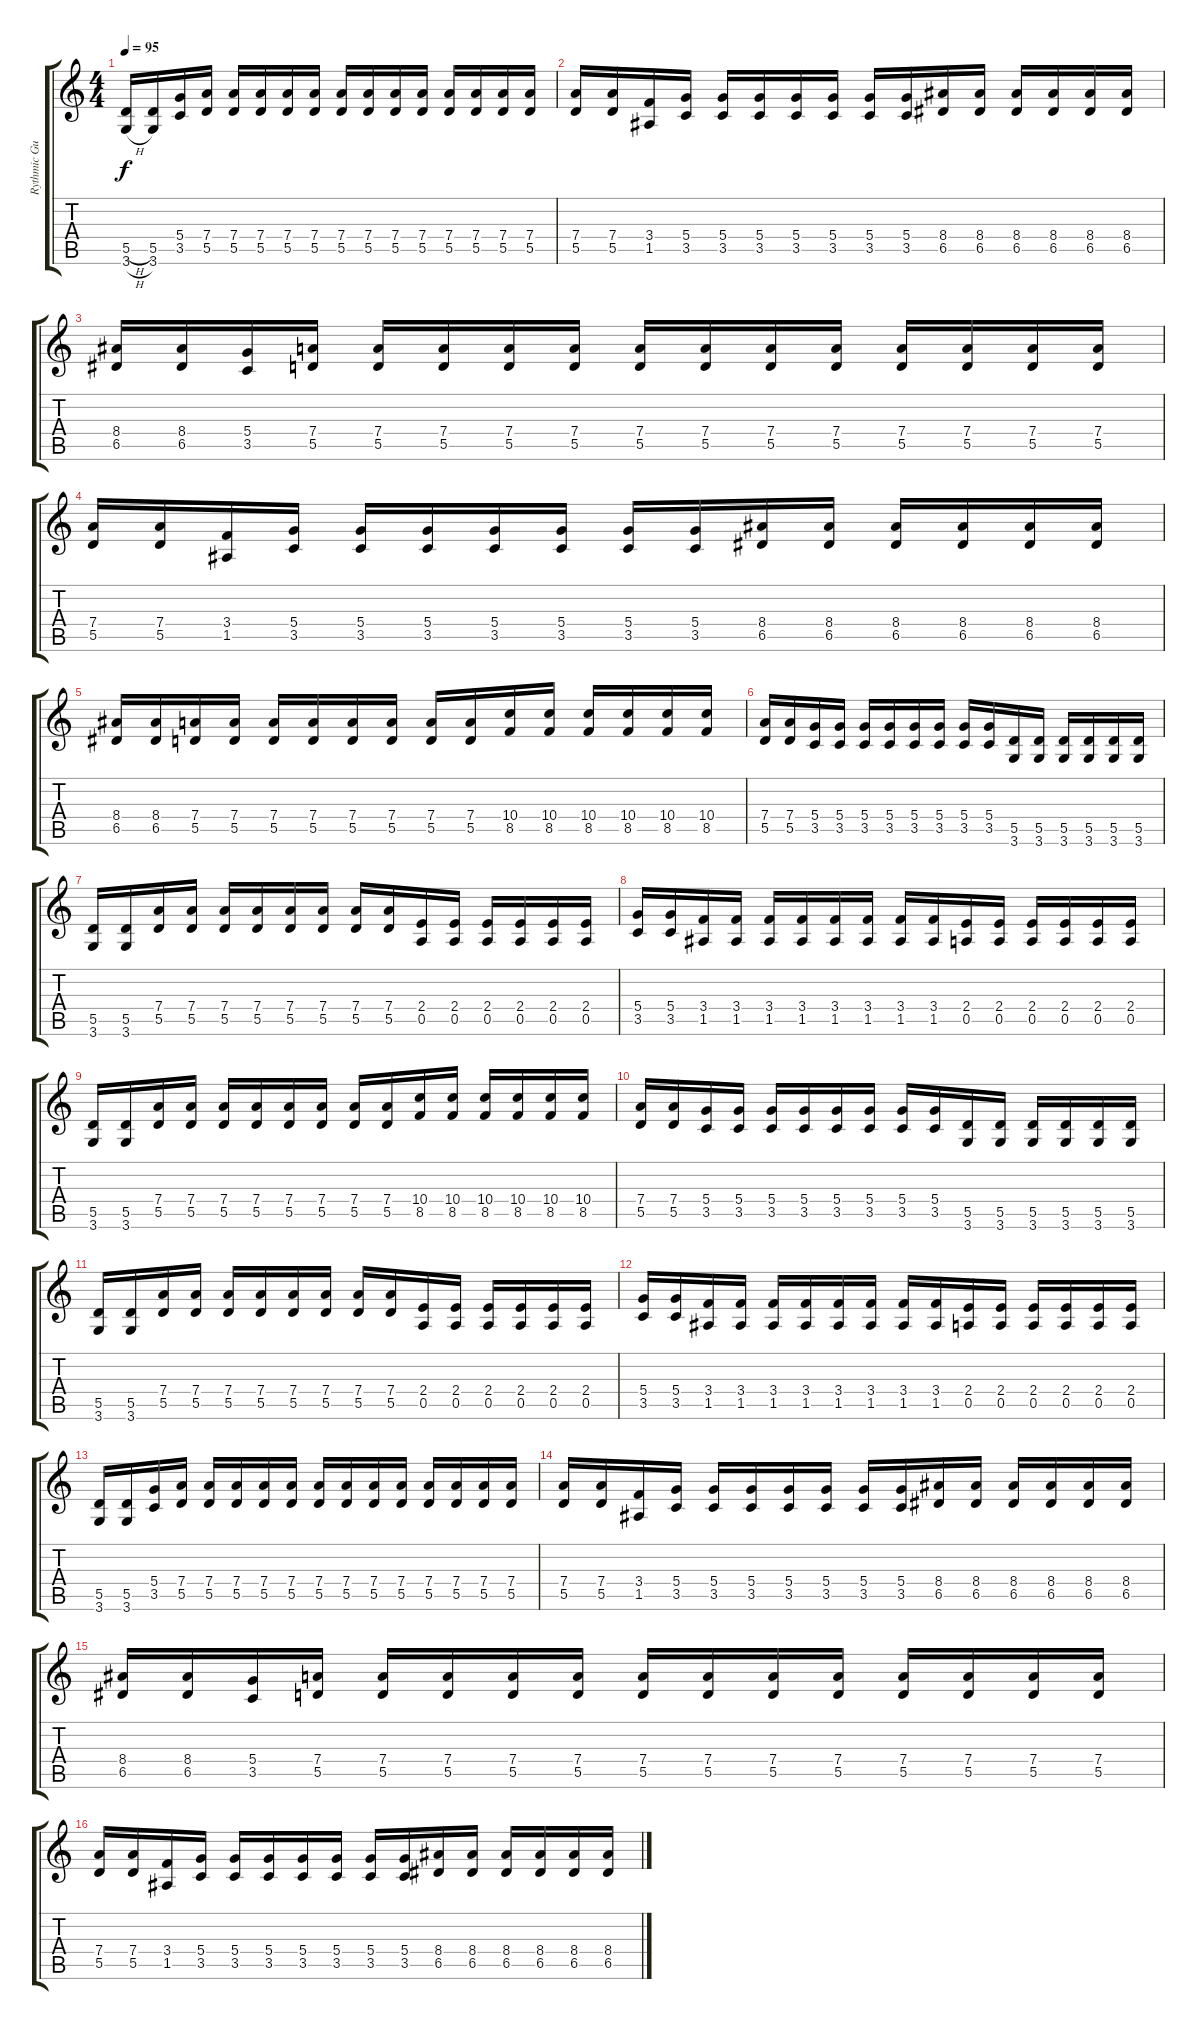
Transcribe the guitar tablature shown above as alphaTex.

\track ("Rythmic Guitar" "Rythmic Gu") {instrument distortionguitar}
\staff {score tabs}
\tuning (E4 B3 G3 D3 A2 E2) {hide}
\ts (4 4)
\tempo 95
\clef g2
\ks c
(5.5{h} 3.6{h}).16{dy f} (5.5 3.6).16 (5.4 3.5).16 (7.4 5.5).16 (7.4 5.5).16 (7.4 5.5).16 (7.4 5.5).16 (7.4 5.5).16 (7.4 5.5).16 (7.4 5.5).16 (7.4 5.5).16 (7.4 5.5).16 (7.4 5.5).16 (7.4 5.5).16 (7.4 5.5).16 (7.4 5.5).16 |
(7.4 5.5).16 (7.4 5.5).16 (3.4 1.5).16 (5.4 3.5).16 (5.4 3.5).16 (5.4 3.5).16 (5.4 3.5).16 (5.4 3.5).16 (5.4 3.5).16 (5.4 3.5).16 (8.4 6.5).16 (8.4 6.5).16 (8.4 6.5).16 (8.4 6.5).16 (8.4 6.5).16 (8.4 6.5).16 |
(8.4 6.5).16 (8.4 6.5).16 (5.4 3.5).16 (7.4 5.5).16 (7.4 5.5).16 (7.4 5.5).16 (7.4 5.5).16 (7.4 5.5).16 (7.4 5.5).16 (7.4 5.5).16 (7.4 5.5).16 (7.4 5.5).16 (7.4 5.5).16 (7.4 5.5).16 (7.4 5.5).16 (7.4 5.5).16 |
(7.4 5.5).16 (7.4 5.5).16 (3.4 1.5).16 (5.4 3.5).16 (5.4 3.5).16 (5.4 3.5).16 (5.4 3.5).16 (5.4 3.5).16 (5.4 3.5).16 (5.4 3.5).16 (8.4 6.5).16 (8.4 6.5).16 (8.4 6.5).16 (8.4 6.5).16 (8.4 6.5).16 (8.4 6.5).16 |
(8.4 6.5).16 (8.4 6.5).16 (7.4 5.5).16 (7.4 5.5).16 (7.4 5.5).16 (7.4 5.5).16 (7.4 5.5).16 (7.4 5.5).16 (7.4 5.5).16 (7.4 5.5).16 (10.4 8.5).16 (10.4 8.5).16 (10.4 8.5).16 (10.4 8.5).16 (10.4 8.5).16 (10.4 8.5).16 |
(7.4 5.5).16 (7.4 5.5).16 (5.4 3.5).16 (5.4 3.5).16 (5.4 3.5).16 (5.4 3.5).16 (5.4 3.5).16 (5.4 3.5).16 (5.4 3.5).16 (5.4 3.5).16 (5.5 3.6).16 (5.5 3.6).16 (5.5 3.6).16 (5.5 3.6).16 (5.5 3.6).16 (5.5 3.6).16 |
(5.5 3.6).16 (5.5 3.6).16 (7.4 5.5).16 (7.4 5.5).16 (7.4 5.5).16 (7.4 5.5).16 (7.4 5.5).16 (7.4 5.5).16 (7.4 5.5).16 (7.4 5.5).16 (2.4 0.5).16 (2.4 0.5).16 (2.4 0.5).16 (2.4 0.5).16 (2.4 0.5).16 (2.4 0.5).16 |
(5.4 3.5).16 (5.4 3.5).16 (3.4 1.5).16 (3.4 1.5).16 (3.4 1.5).16 (3.4 1.5).16 (3.4 1.5).16 (3.4 1.5).16 (3.4 1.5).16 (3.4 1.5).16 (2.4 0.5).16 (2.4 0.5).16 (2.4 0.5).16 (2.4 0.5).16 (2.4 0.5).16 (2.4 0.5).16 |
(5.5 3.6).16 (5.5 3.6).16 (7.4 5.5).16 (7.4 5.5).16 (7.4 5.5).16 (7.4 5.5).16 (7.4 5.5).16 (7.4 5.5).16 (7.4 5.5).16 (7.4 5.5).16 (10.4 8.5).16 (10.4 8.5).16 (10.4 8.5).16 (10.4 8.5).16 (10.4 8.5).16 (10.4 8.5).16 |
(7.4 5.5).16 (7.4 5.5).16 (5.4 3.5).16 (5.4 3.5).16 (5.4 3.5).16 (5.4 3.5).16 (5.4 3.5).16 (5.4 3.5).16 (5.4 3.5).16 (5.4 3.5).16 (5.5 3.6).16 (5.5 3.6).16 (5.5 3.6).16 (5.5 3.6).16 (5.5 3.6).16 (5.5 3.6).16 |
(5.5 3.6).16 (5.5 3.6).16 (7.4 5.5).16 (7.4 5.5).16 (7.4 5.5).16 (7.4 5.5).16 (7.4 5.5).16 (7.4 5.5).16 (7.4 5.5).16 (7.4 5.5).16 (2.4 0.5).16 (2.4 0.5).16 (2.4 0.5).16 (2.4 0.5).16 (2.4 0.5).16 (2.4 0.5).16 |
(5.4 3.5).16 (5.4 3.5).16 (3.4 1.5).16 (3.4 1.5).16 (3.4 1.5).16 (3.4 1.5).16 (3.4 1.5).16 (3.4 1.5).16 (3.4 1.5).16 (3.4 1.5).16 (2.4 0.5).16 (2.4 0.5).16 (2.4 0.5).16 (2.4 0.5).16 (2.4 0.5).16 (2.4 0.5).16 |
(5.5 3.6).16 (5.5 3.6).16 (5.4 3.5).16 (7.4 5.5).16 (7.4 5.5).16 (7.4 5.5).16 (7.4 5.5).16 (7.4 5.5).16 (7.4 5.5).16 (7.4 5.5).16 (7.4 5.5).16 (7.4 5.5).16 (7.4 5.5).16 (7.4 5.5).16 (7.4 5.5).16 (7.4 5.5).16 |
(7.4 5.5).16 (7.4 5.5).16 (3.4 1.5).16 (5.4 3.5).16 (5.4 3.5).16 (5.4 3.5).16 (5.4 3.5).16 (5.4 3.5).16 (5.4 3.5).16 (5.4 3.5).16 (8.4 6.5).16 (8.4 6.5).16 (8.4 6.5).16 (8.4 6.5).16 (8.4 6.5).16 (8.4 6.5).16 |
(8.4 6.5).16 (8.4 6.5).16 (5.4 3.5).16 (7.4 5.5).16 (7.4 5.5).16 (7.4 5.5).16 (7.4 5.5).16 (7.4 5.5).16 (7.4 5.5).16 (7.4 5.5).16 (7.4 5.5).16 (7.4 5.5).16 (7.4 5.5).16 (7.4 5.5).16 (7.4 5.5).16 (7.4 5.5).16 |
(7.4 5.5).16 (7.4 5.5).16 (3.4 1.5).16 (5.4 3.5).16 (5.4 3.5).16 (5.4 3.5).16 (5.4 3.5).16 (5.4 3.5).16 (5.4 3.5).16 (5.4 3.5).16 (8.4 6.5).16 (8.4 6.5).16 (8.4 6.5).16 (8.4 6.5).16 (8.4 6.5).16 (8.4 6.5).16
